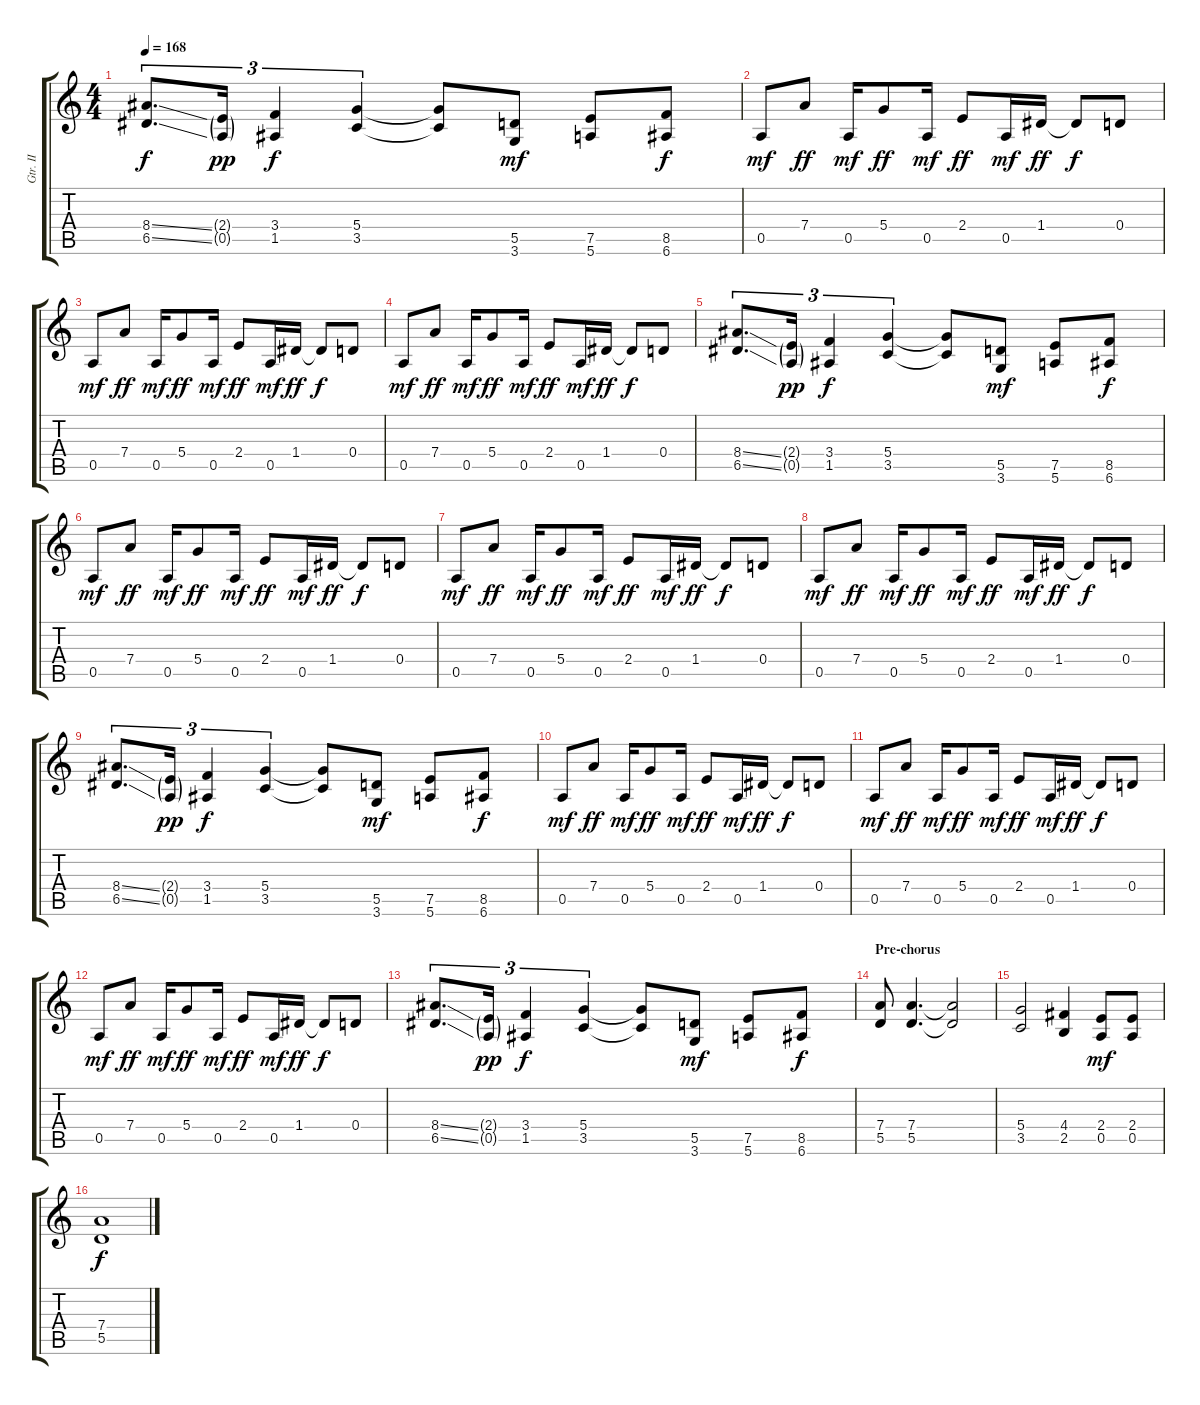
\track ("Gtr. II" "Gtr. II") {instrument overdrivenguitar}
\staff {score tabs}
\tuning (E4 B3 G3 D3 A2 E2) {hide}
\ts (4 4)
\tempo 168
\clef g2
\ks c
(8.4{ss} 6.5{ss}).8{d tu (3 2) dy f} (2.4{g} 0.5{g}).16{tu (3 2) dy pp} (3.4 1.5).4{tu (3 2) dy f} (5.4 3.5).4{tu (3 2)} (5.4{t} 3.5{t}).8 (5.5 3.6).8{dy mf} (7.5 5.6).8 (8.5 6.6).8{dy f} |
0.5.8{dy mf} 7.4.8{dy ff} 0.5.16{dy mf} 5.4.8{dy ff} 0.5.16{dy mf} 2.4.8{dy ff} 0.5.16{dy mf} 1.4.16{dy ff} 1.4{t}.8{dy f} 0.4.8 |
0.5.8{dy mf} 7.4.8{dy ff} 0.5.16{dy mf} 5.4.8{dy ff} 0.5.16{dy mf} 2.4.8{dy ff} 0.5.16{dy mf} 1.4.16{dy ff} 1.4{t}.8{dy f} 0.4.8 |
0.5.8{dy mf} 7.4.8{dy ff} 0.5.16{dy mf} 5.4.8{dy ff} 0.5.16{dy mf} 2.4.8{dy ff} 0.5.16{dy mf} 1.4.16{dy ff} 1.4{t}.8{dy f} 0.4.8 |
(8.4{ss} 6.5{ss}).8{d tu (3 2)} (2.4{g} 0.5{g}).16{tu (3 2) dy pp} (3.4 1.5).4{tu (3 2) dy f} (5.4 3.5).4{tu (3 2)} (5.4{t} 3.5{t}).8 (5.5 3.6).8{dy mf} (7.5 5.6).8 (8.5 6.6).8{dy f} |
0.5.8{dy mf} 7.4.8{dy ff} 0.5.16{dy mf} 5.4.8{dy ff} 0.5.16{dy mf} 2.4.8{dy ff} 0.5.16{dy mf} 1.4.16{dy ff} 1.4{t}.8{dy f} 0.4.8 |
0.5.8{dy mf} 7.4.8{dy ff} 0.5.16{dy mf} 5.4.8{dy ff} 0.5.16{dy mf} 2.4.8{dy ff} 0.5.16{dy mf} 1.4.16{dy ff} 1.4{t}.8{dy f} 0.4.8 |
0.5.8{dy mf} 7.4.8{dy ff} 0.5.16{dy mf} 5.4.8{dy ff} 0.5.16{dy mf} 2.4.8{dy ff} 0.5.16{dy mf} 1.4.16{dy ff} 1.4{t}.8{dy f} 0.4.8 |
(8.4{ss} 6.5{ss}).8{d tu (3 2)} (2.4{g} 0.5{g}).16{tu (3 2) dy pp} (3.4 1.5).4{tu (3 2) dy f} (5.4 3.5).4{tu (3 2)} (5.4{t} 3.5{t}).8 (5.5 3.6).8{dy mf} (7.5 5.6).8 (8.5 6.6).8{dy f} |
0.5.8{dy mf} 7.4.8{dy ff} 0.5.16{dy mf} 5.4.8{dy ff} 0.5.16{dy mf} 2.4.8{dy ff} 0.5.16{dy mf} 1.4.16{dy ff} 1.4{t}.8{dy f} 0.4.8 |
0.5.8{dy mf} 7.4.8{dy ff} 0.5.16{dy mf} 5.4.8{dy ff} 0.5.16{dy mf} 2.4.8{dy ff} 0.5.16{dy mf} 1.4.16{dy ff} 1.4{t}.8{dy f} 0.4.8 |
0.5.8{dy mf} 7.4.8{dy ff} 0.5.16{dy mf} 5.4.8{dy ff} 0.5.16{dy mf} 2.4.8{dy ff} 0.5.16{dy mf} 1.4.16{dy ff} 1.4{t}.8{dy f} 0.4.8 |
(8.4{ss} 6.5{ss}).8{d tu (3 2)} (2.4{g} 0.5{g}).16{tu (3 2) dy pp} (3.4 1.5).4{tu (3 2) dy f} (5.4 3.5).4{tu (3 2)} (5.4{t} 3.5{t}).8 (5.5 3.6).8{dy mf} (7.5 5.6).8 (8.5 6.6).8{dy f} |
\section ("" "Pre-chorus")
(7.4 5.5).8 (7.4 5.5).4{d} (7.4{t} 5.5{t}).2 |
(5.4 3.5).2 (4.4 2.5).4 (2.4 0.5).8{dy mf} (2.4 0.5).8 |
(7.4 5.5).1{dy f}
